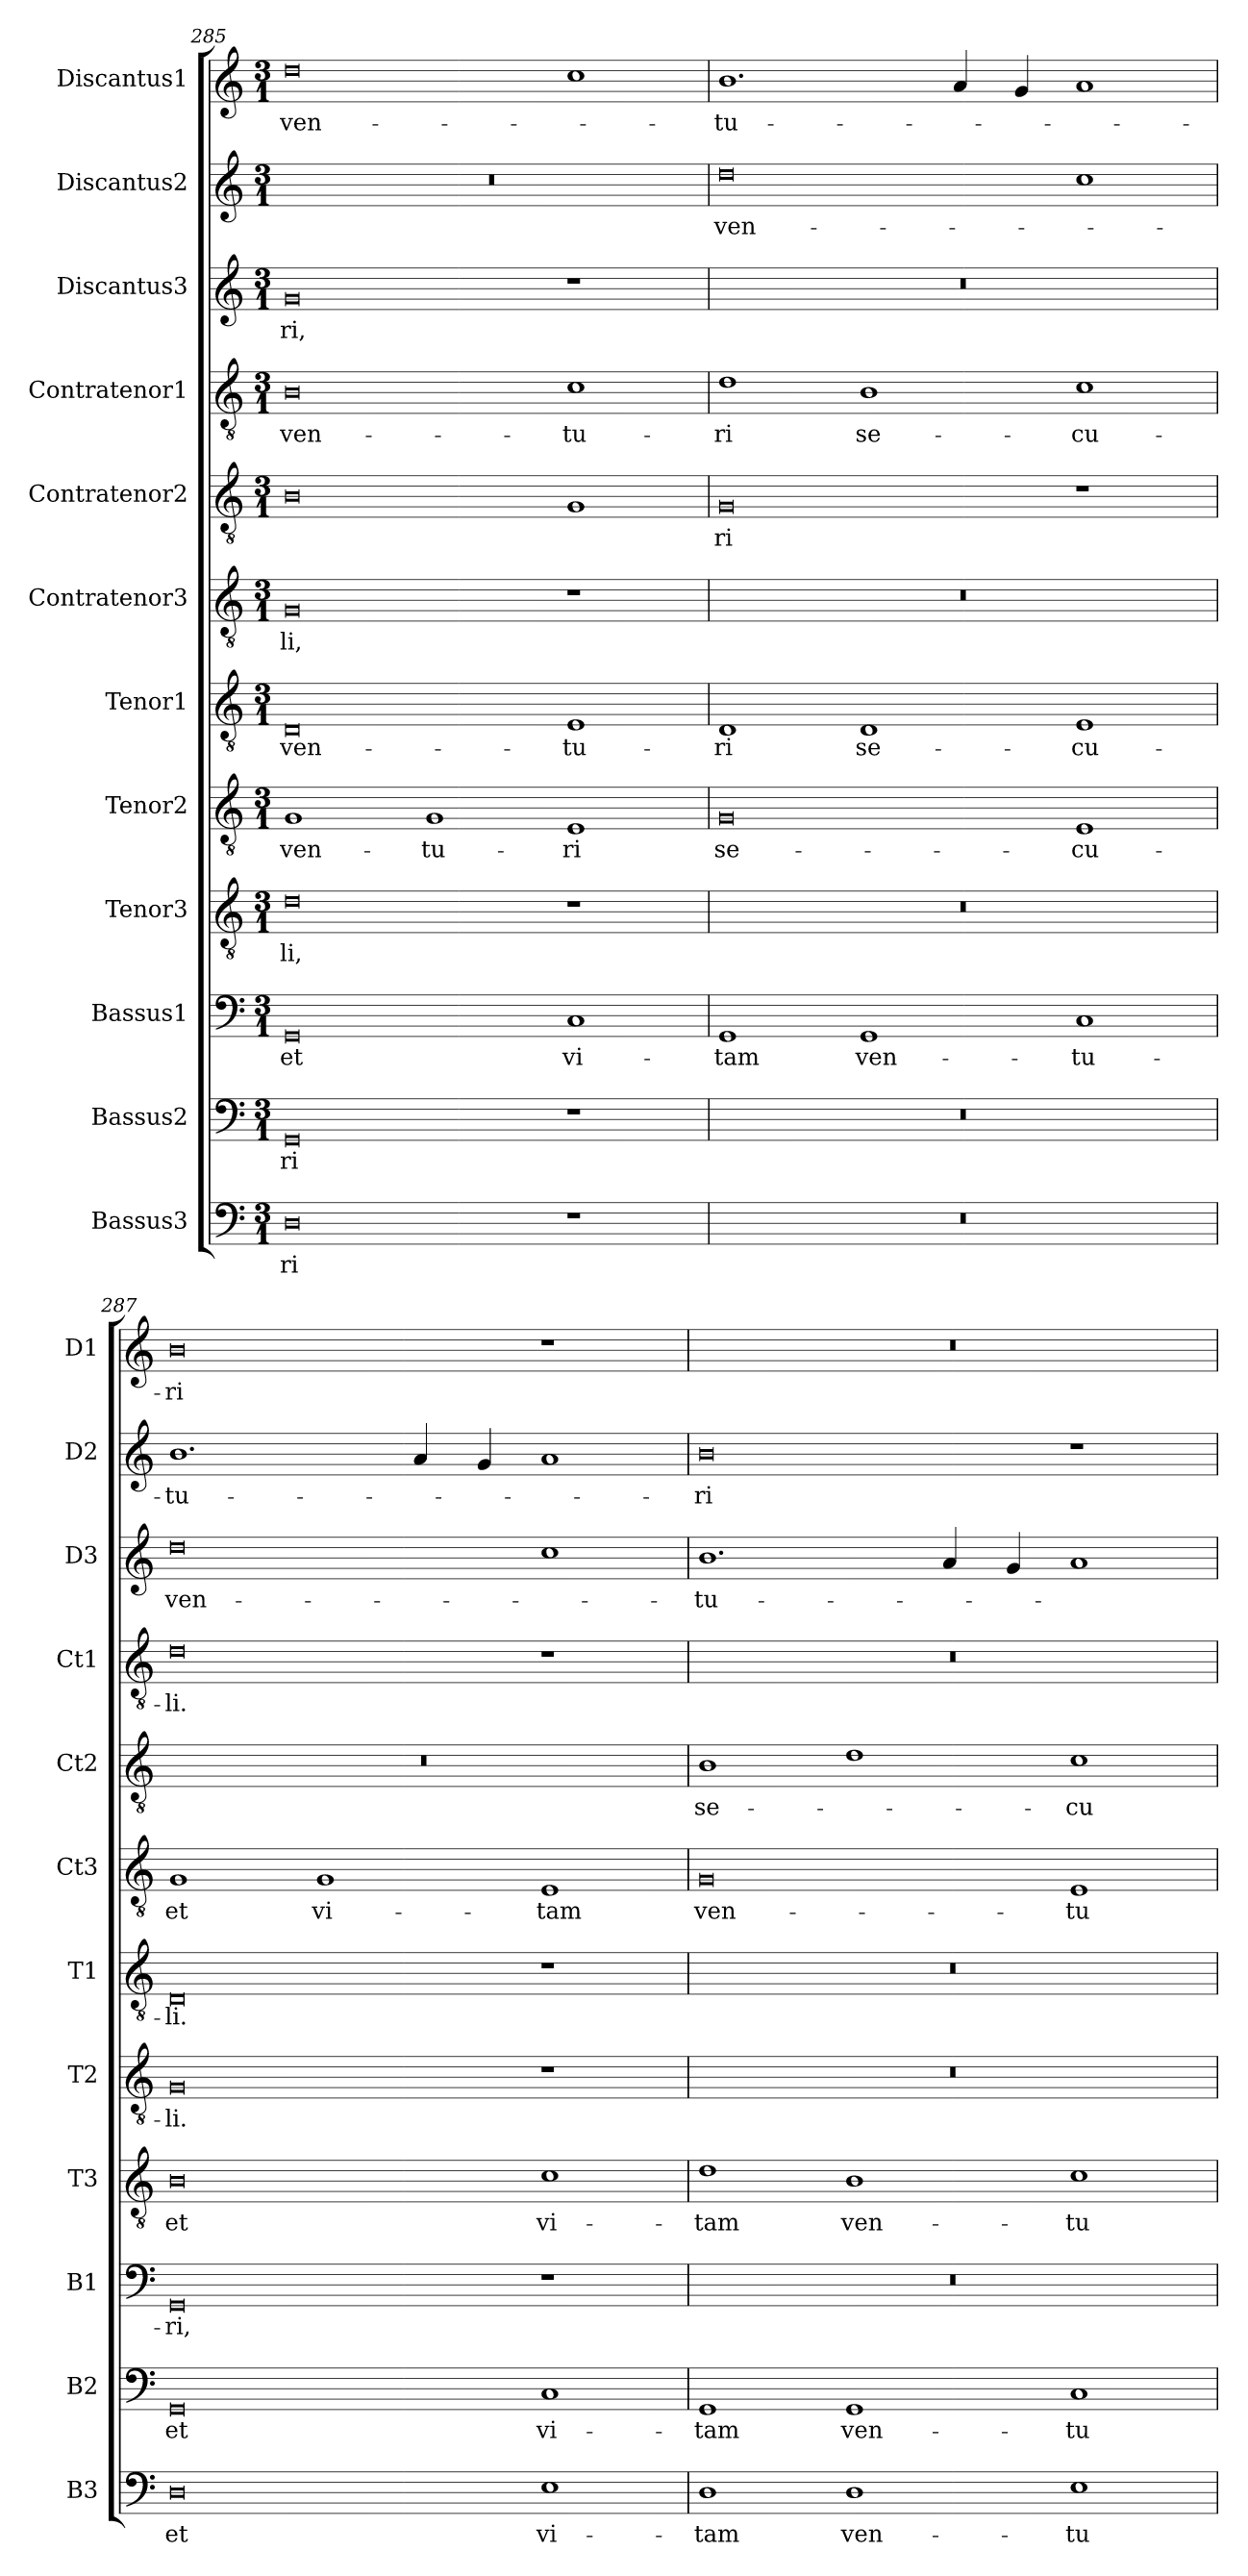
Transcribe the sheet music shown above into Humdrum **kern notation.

**kern	**text	**kern	**text	**kern	**text	**kern	**text	**kern	**text	**kern	**text	**kern	**text	**kern	**text	**kern	**text	**kern	**text	**kern	**text	**kern	**text
*part12	*part12	*part11	*part11	*part10	*part10	*part9	*part9	*part8	*part8	*part7	*part7	*part6	*part6	*part5	*part5	*part4	*part4	*part3	*part3	*part2	*part2	*part1	*part1
*staff12	*staff12	*staff11	*staff11	*staff10	*staff10	*staff9	*staff9	*staff8	*staff8	*staff7	*staff7	*staff6	*staff6	*staff5	*staff5	*staff4	*staff4	*staff3	*staff3	*staff2	*staff2	*staff1	*staff1
*I"Bassus3	*	*I"Bassus2	*	*I"Bassus1	*	*I"Tenor3	*	*I"Tenor2	*	*I"Tenor1	*	*I"Contratenor3	*	*I"Contratenor2	*	*I"Contratenor1	*	*I"Discantus3	*	*I"Discantus2	*	*I"Discantus1	*
*I'B3	*	*I'B2	*	*I'B1	*	*I'T3	*	*I'T2	*	*I'T1	*	*I'Ct3	*	*I'Ct2	*	*I'Ct1	*	*I'D3	*	*I'D2	*	*I'D1	*
*clefF4	*	*clefF4	*	*clefF4	*	*clefGv2	*	*clefGv2	*	*clefGv2	*	*clefGv2	*	*clefGv2	*	*clefGv2	*	*clefG2	*	*clefG2	*	*clefG2	*
*k[]	*	*k[]	*	*k[]	*	*k[]	*	*k[]	*	*k[]	*	*k[]	*	*k[]	*	*k[]	*	*k[]	*	*k[]	*	*k[]	*
*M3/1	*	*M3/1	*	*M3/1	*	*M3/1	*	*M3/1	*	*M3/1	*	*M3/1	*	*M3/1	*	*M3/1	*	*M3/1	*	*M3/1	*	*M3/1	*
=285	=285	=285	=285	=285	=285	=285	=285	=285	=285	=285	=285	=285	=285	=285	=285	=285	=285	=285	=285	=285	=285	=285	=285
0D\	-ri	0GG/	-ri	0GG/	et	0d\	-li,	1G/	ven-	0D/	ven-	0G/	-li,	0B\	.	0B\	ven-	0g/	-ri,	0.r	.	0dd\	ven-
.	.	.	.	.	.	.	.	1G/	-tu-	.	.	.	.	.	.	.	.	.	.	.	.	.	.
1r	.	1r	.	1C/	vi-	1r	.	1E/	-ri	1E/	-tu-	1r	.	1G/	.	1c\	-tu-	1r	.	.	.	1cc\	.
=286	=286	=286	=286	=286	=286	=286	=286	=286	=286	=286	=286	=286	=286	=286	=286	=286	=286	=286	=286	=286	=286	=286	=286
0.r	.	0.r	.	1GG/	-tam	0.r	.	0G/	se-	1D/	-ri	0.r	.	0G/	-ri	1d\	-ri	0.r	.	0dd\	ven-	1.b\	-tu-
.	.	.	.	1GG/	ven-	.	.	.	.	1D/	se-	.	.	.	.	1B\	se-	.	.	.	.	.	.
.	.	.	.	.	.	.	.	.	.	.	.	.	.	.	.	.	.	.	.	.	.	4a/	.
.	.	.	.	.	.	.	.	.	.	.	.	.	.	.	.	.	.	.	.	.	.	4g/	.
.	.	.	.	1C/	-tu-	.	.	1E/	-cu-	1E/	-cu-	.	.	1r	.	1c\	-cu-	.	.	1cc\	.	1a/	.
=287	=287	=287	=287	=287	=287	=287	=287	=287	=287	=287	=287	=287	=287	=287	=287	=287	=287	=287	=287	=287	=287	=287	=287
0D\	et	0GG/	et	0GG/	-ri,	0B\	et	0G/	-li.	0D/	-li.	1G/	et	0.r	.	0d\	-li.	0dd\	ven-	1.b\	-tu-	0b\	-ri
.	.	.	.	.	.	.	.	.	.	.	.	1G/	vi-	.	.	.	.	.	.	.	.	.	.
.	.	.	.	.	.	.	.	.	.	.	.	.	.	.	.	.	.	.	.	4a/	.	.	.
.	.	.	.	.	.	.	.	.	.	.	.	.	.	.	.	.	.	.	.	4g/	.	.	.
1E\	vi-	1C/	vi-	1r	.	1c\	vi-	1r	.	1r	.	1E/	-tam	.	.	1r	.	1cc\	.	1a/	.	1r	.
=288	=288	=288	=288	=288	=288	=288	=288	=288	=288	=288	=288	=288	=288	=288	=288	=288	=288	=288	=288	=288	=288	=288	=288
1D\	-tam	1GG/	-tam	0.r	.	1d\	-tam	0.r	.	0.r	.	0G/	ven-	1B\	se-	0.r	.	1.b\	-tu-	0b\	-ri	0.r	.
1D\	ven-	1GG/	ven-	.	.	1B\	ven-	.	.	.	.	.	.	1d\	.	.	.	.	.	.	.	.	.
.	.	.	.	.	.	.	.	.	.	.	.	.	.	.	.	.	.	4a/	.	.	.	.	.
.	.	.	.	.	.	.	.	.	.	.	.	.	.	.	.	.	.	4g/	.	.	.	.	.
1E\	-tu-	1C/	-tu-	.	.	1c\	-tu-	.	.	.	.	1E/	-tu-	1c\	-cu-	.	.	1a/	.	1r	.	.	.
=	=	=	=	=	=	=	=	=	=	=	=	=	=	=	=	=	=	=	=	=	=	=	=
*-	*-	*-	*-	*-	*-	*-	*-	*-	*-	*-	*-	*-	*-	*-	*-	*-	*-	*-	*-	*-	*-	*-	*-
